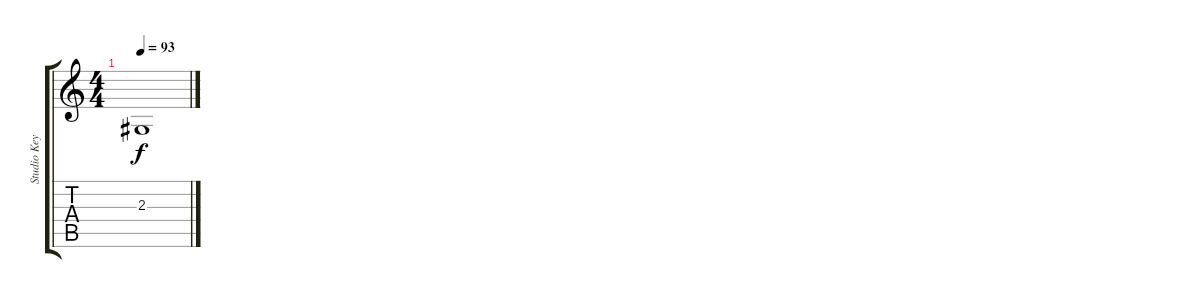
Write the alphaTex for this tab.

\track ("Studio Keyboard" "Studio Key") {instrument choiraahs}
\staff {score tabs}
\tuning (Eb4 Bb3 Gb3 Db3 Ab2 Db2) {hide}
\ts (4 4)
\tempo 93
\clef g2
\ks c
2.3.1{dy f}
